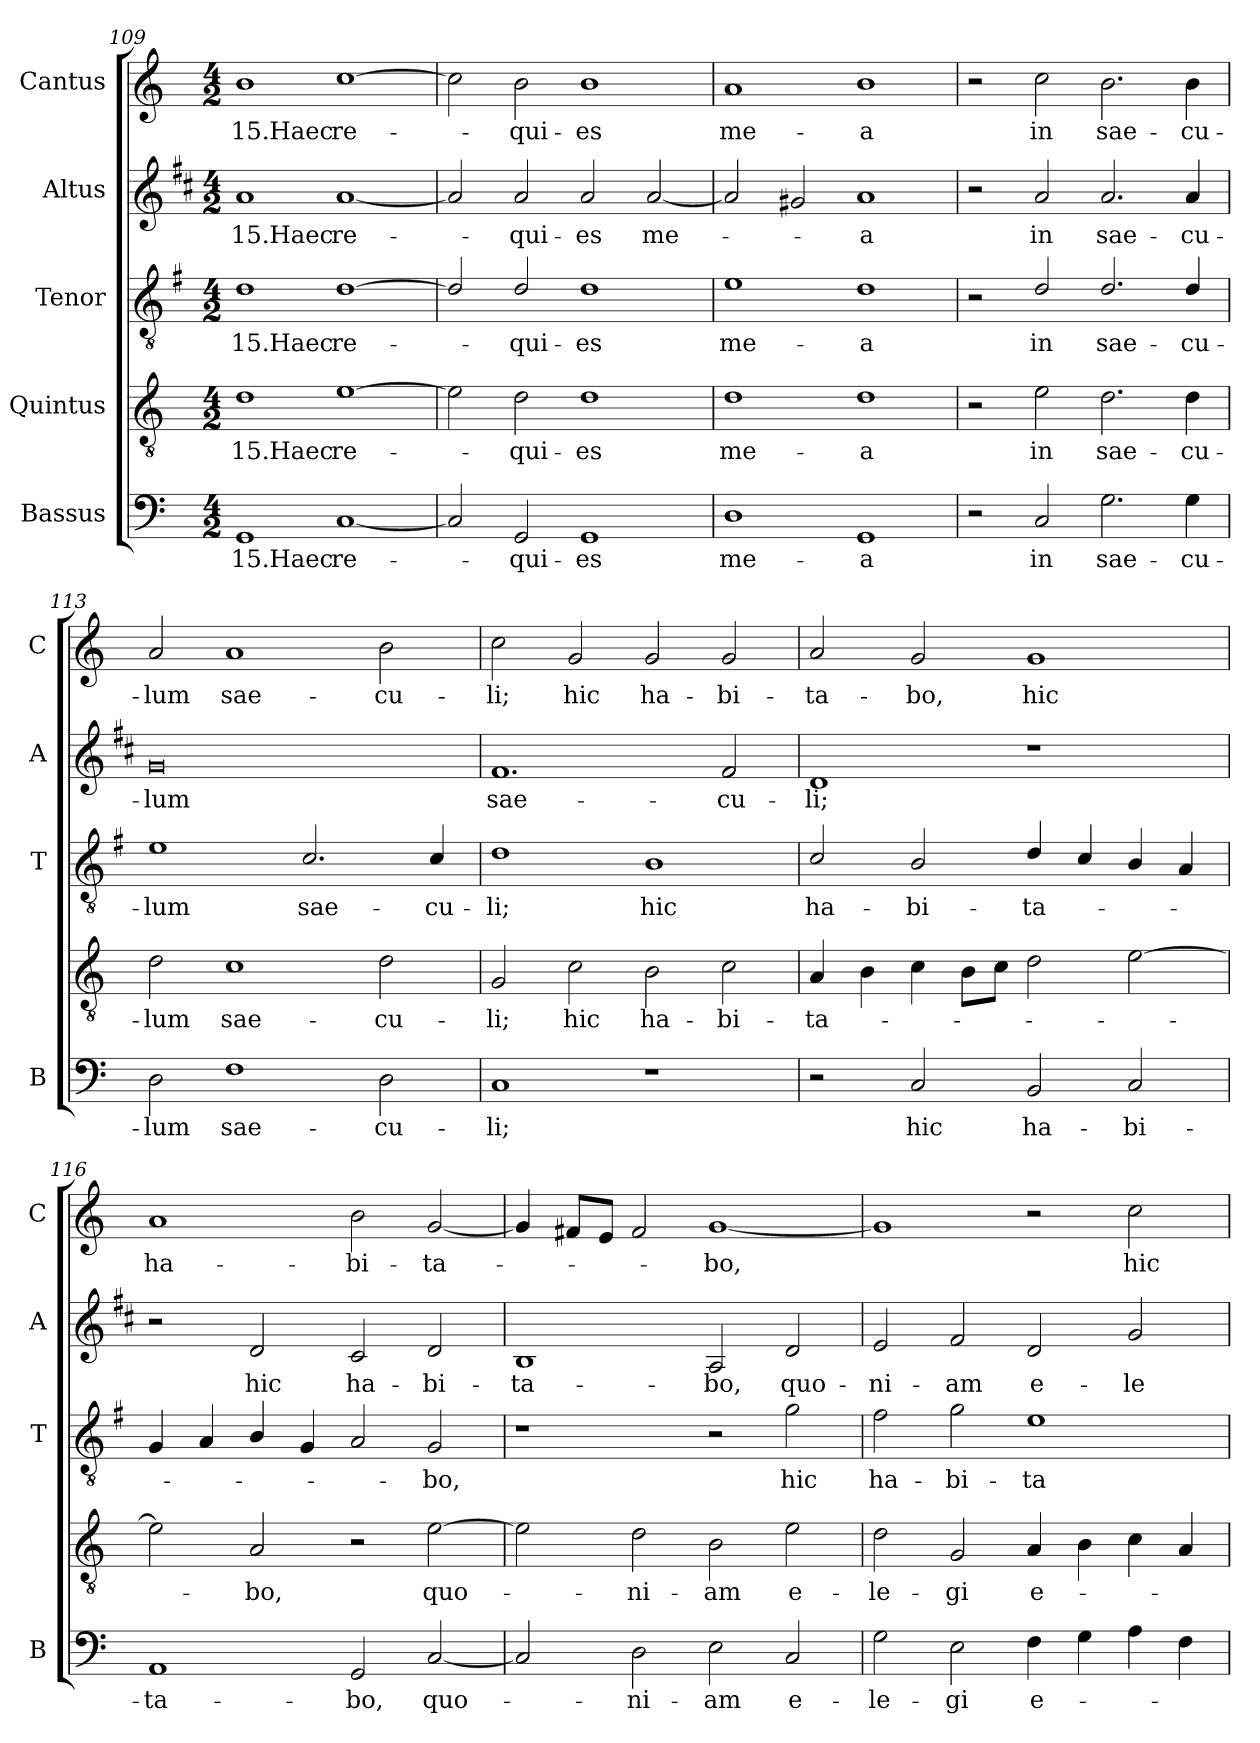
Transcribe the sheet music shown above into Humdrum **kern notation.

**kern	**text	**kern	**text	**kern	**text	**kern	**text	**kern	**text
*part5	*part5	*part4	*part4	*part3	*part3	*part2	*part2	*part1	*part1
*staff5	*staff5	*staff4	*staff4	*staff3	*staff3	*staff2	*staff2	*staff1	*staff1
*I"Bassus	*	*I"Quintus	*	*I"Tenor	*	*I"Altus	*	*I"Cantus	*
*I'B	*	*	*	*I'T	*	*I'A	*	*I'C	*
!!LO:LB:g=z
*clefF4	*	*clefGv2	*	*clefGv2	*	*clefG2	*	*clefG2	*
*	*	*	*	*ITrd4c7	*	*ITrd1c2	*	*	*
*k[]	*	*k[]	*	*k[]	*	*k[]	*	*k[]	*
*C:	*	*C:	*	*C:	*	*C:	*	*C:	*
*M4/2	*	*M4/2	*	*M4/2	*	*M4/2	*	*M4/2	*
=109	=109	=109	=109	=109	=109	=109	=109	=109	=109
!	!LO:LY:b	!	!LO:LY:b	!	!LO:LY:b	!	!LO:LY:b	!	!LO:LY:b
1GG	15.Haec	1d	15.Haec	1G	15.Haec	1g	15.Haec	1b	15.Haec
!	!LO:LY:b	!	!LO:LY:b	!	!LO:LY:b	!	!LO:LY:b	!	!LO:LY:b
[1C	re-	[1e	re-	[1G	re-	[1g	re-	[1cc	re-
=110	=110	=110	=110	=110	=110	=110	=110	=110	=110
2C/]	.	2e\]	.	2G/]	.	2g/]	.	2cc\]	.
!	!LO:LY:b	!	!LO:LY:b	!	!LO:LY:b	!	!LO:LY:b	!	!LO:LY:b
2GG/	-qui-	2d\	-qui-	2G/	-qui-	2g/	-qui-	2b\	-qui-
!	!LO:LY:b	!	!LO:LY:b	!	!LO:LY:b	!	!LO:LY:b	!	!LO:LY:b
1GG	-es	1d	-es	1G	-es	2g/	-es	1b	-es
!	!	!	!	!	!	!	!LO:LY:b	!	!
.	.	.	.	.	.	[2g/	me-	.	.
=111	=111	=111	=111	=111	=111	=111	=111	=111	=111
!	!LO:LY:b	!	!LO:LY:b	!	!LO:LY:b	!	!	!	!LO:LY:b
1D	me-	1d	me-	1A	me-	2g/]	.	1a	me-
.	.	.	.	.	.	2f#X/	.	.	.
!	!LO:LY:b	!	!LO:LY:b	!	!LO:LY:b	!	!LO:LY:b	!	!LO:LY:b
1GG	-a	1d	-a	1G	-a	1g	-a	1b	-a
=112	=112	=112	=112	=112	=112	=112	=112	=112	=112
2r	.	2r	.	2r	.	2r	.	2r	.
!	!LO:LY:b	!	!LO:LY:b	!	!LO:LY:b	!	!LO:LY:b	!	!LO:LY:b
2C/	in	2e\	in	2G/	in	2g/	in	2cc\	in
!	!LO:LY:b	!	!LO:LY:b	!	!LO:LY:b	!	!LO:LY:b	!	!LO:LY:b
2.G\	sae-	2.d\	sae-	2.G/	sae-	2.g/	sae-	2.b\	sae-
!	!LO:LY:b	!	!LO:LY:b	!	!LO:LY:b	!	!LO:LY:b	!	!LO:LY:b
4G\	-cu-	4d\	-cu-	4G/	-cu-	4g/	-cu-	4b\	-cu-
=113	=113	=113	=113	=113	=113	=113	=113	=113	=113
!	!LO:LY:b	!	!LO:LY:b	!	!LO:LY:b	!	!LO:LY:b	!	!LO:LY:b
2D\	-lum	2d\	-lum	1A	-lum	0f	-lum	2a/	-lum
!	!LO:LY:b	!	!LO:LY:b	!	!	!	!	!	!LO:LY:b
1F	sae-	1c	sae-	.	.	.	.	1a	sae-
!	!	!	!	!	!LO:LY:b	!	!	!	!
.	.	.	.	2.F/	sae-	.	.	.	.
!	!LO:LY:b	!	!LO:LY:b	!	!	!	!	!	!LO:LY:b
2D\	-cu-	2d\	-cu-	.	.	.	.	2b\	-cu-
!	!	!	!	!	!LO:LY:b	!	!	!	!
.	.	.	.	4F/	-cu-	.	.	.	.
!!LO:PB:g=z
=114	=114	=114	=114	=114	=114	=114	=114	=114	=114
!	!LO:LY:b	!	!LO:LY:b	!	!LO:LY:b	!	!LO:LY:b	!	!LO:LY:b
1C	-li;	2G/	-li;	1G	-li;	1.e	sae-	2cc\	-li;
!	!	!	!LO:LY:b	!	!	!	!	!	!LO:LY:b
.	.	2c\	hic	.	.	.	.	2g/	hic
!	!	!	!LO:LY:b	!	!LO:LY:b	!	!	!	!LO:LY:b
1r	.	2B\	ha-	1E	hic	.	.	2g/	ha-
!	!	!	!LO:LY:b	!	!	!	!LO:LY:b	!	!LO:LY:b
.	.	2c\	-bi-	.	.	2e/	-cu-	2g/	-bi-
=115	=115	=115	=115	=115	=115	=115	=115	=115	=115
!	!	!	!LO:LY:b	!	!LO:LY:b	!	!LO:LY:b	!	!LO:LY:b
2r	.	4A/	-ta-	2F/	ha-	1c	-li;	2a/	-ta-
.	.	4B\	.	.	.	.	.	.	.
!	!LO:LY:b	!	!	!	!LO:LY:b	!	!	!	!LO:LY:b
2C/	hic	4c\	.	2E/	-bi-	.	.	2g/	-bo,
.	.	8B\L	.	.	.	.	.	.	.
.	.	8c\J	.	.	.	.	.	.	.
!	!LO:LY:b	!	!	!	!LO:LY:b	!	!	!	!LO:LY:b
2BB/	ha-	2d\	.	4G/	-ta-	1r	.	1g	hic
.	.	.	.	4F/	.	.	.	.	.
!	!LO:LY:b	!	!	!	!	!	!	!	!
2C/	-bi-	[2e\	.	4E/	.	.	.	.	.
.	.	.	.	4D/	.	.	.	.	.
=116	=116	=116	=116	=116	=116	=116	=116	=116	=116
!	!LO:LY:b	!	!	!	!	!	!	!	!LO:LY:b
1AA	-ta-	2e\]	.	4C/	.	2r	.	1a	ha-
.	.	.	.	4D/	.	.	.	.	.
!	!	!	!LO:LY:b	!	!	!	!LO:LY:b	!	!
.	.	2A/	-bo,	4E/	.	2c/	hic	.	.
.	.	.	.	4C/	.	.	.	.	.
!	!LO:LY:b	!	!	!	!	!	!LO:LY:b	!	!LO:LY:b
2GG/	-bo,	2r	.	2D/	.	2B/	ha-	2b\	-bi-
!	!LO:LY:b	!	!LO:LY:b	!	!LO:LY:b	!	!LO:LY:b	!	!LO:LY:b
[2C/	quo-	[2e\	quo-	2C/	-bo,	2c/	-bi-	[2g/	-ta-
=117	=117	=117	=117	=117	=117	=117	=117	=117	=117
!	!	!	!	!	!	!	!LO:LY:b	!	!
2C/]	.	2e\]	.	1r	.	1A	-ta-	4g/]	.
.	.	.	.	.	.	.	.	8f#X/L	.
.	.	.	.	.	.	.	.	8e/J	.
!	!LO:LY:b	!	!LO:LY:b	!	!	!	!	!	!
2D\	-ni-	2d\	-ni-	.	.	.	.	2f#/	.
!	!LO:LY:b	!	!LO:LY:b	!	!	!	!LO:LY:b	!	!LO:LY:b
2E\	-am	2B\	-am	2r	.	2G/	-bo,	[1g	-bo,
!	!LO:LY:b	!	!LO:LY:b	!	!LO:LY:b	!	!LO:LY:b	!	!
2C/	e-	2e\	e-	2c\	hic	2c/	quo-	.	.
!!LO:LB:g=z
=118	=118	=118	=118	=118	=118	=118	=118	=118	=118
!	!LO:LY:b	!	!LO:LY:b	!	!LO:LY:b	!	!LO:LY:b	!	!
2G\	-le-	2d\	-le-	2B\	ha-	2d/	-ni-	1g]	.
!	!LO:LY:b	!	!LO:LY:b	!	!LO:LY:b	!	!LO:LY:b	!	!
2E\	-gi	2G/	-gi	2c\	-bi-	2e/	-am	.	.
!	!LO:LY:b	!	!LO:LY:b	!	!LO:LY:b	!	!LO:LY:b	!	!
4F\	e-	4A/	e-	1A	-ta-	2c/	e-	2r	.
4G\	.	4B\	.	.	.	.	.	.	.
!	!	!	!	!	!	!	!LO:LY:b	!	!LO:LY:b
4A\	.	4c\	.	.	.	2f/	-le-	2cc\	hic
4F\	.	4A/	.	.	.	.	.	.	.
=	=	=	=	=	=	=	=	=	=
*-	*-	*-	*-	*-	*-	*-	*-	*-	*-
